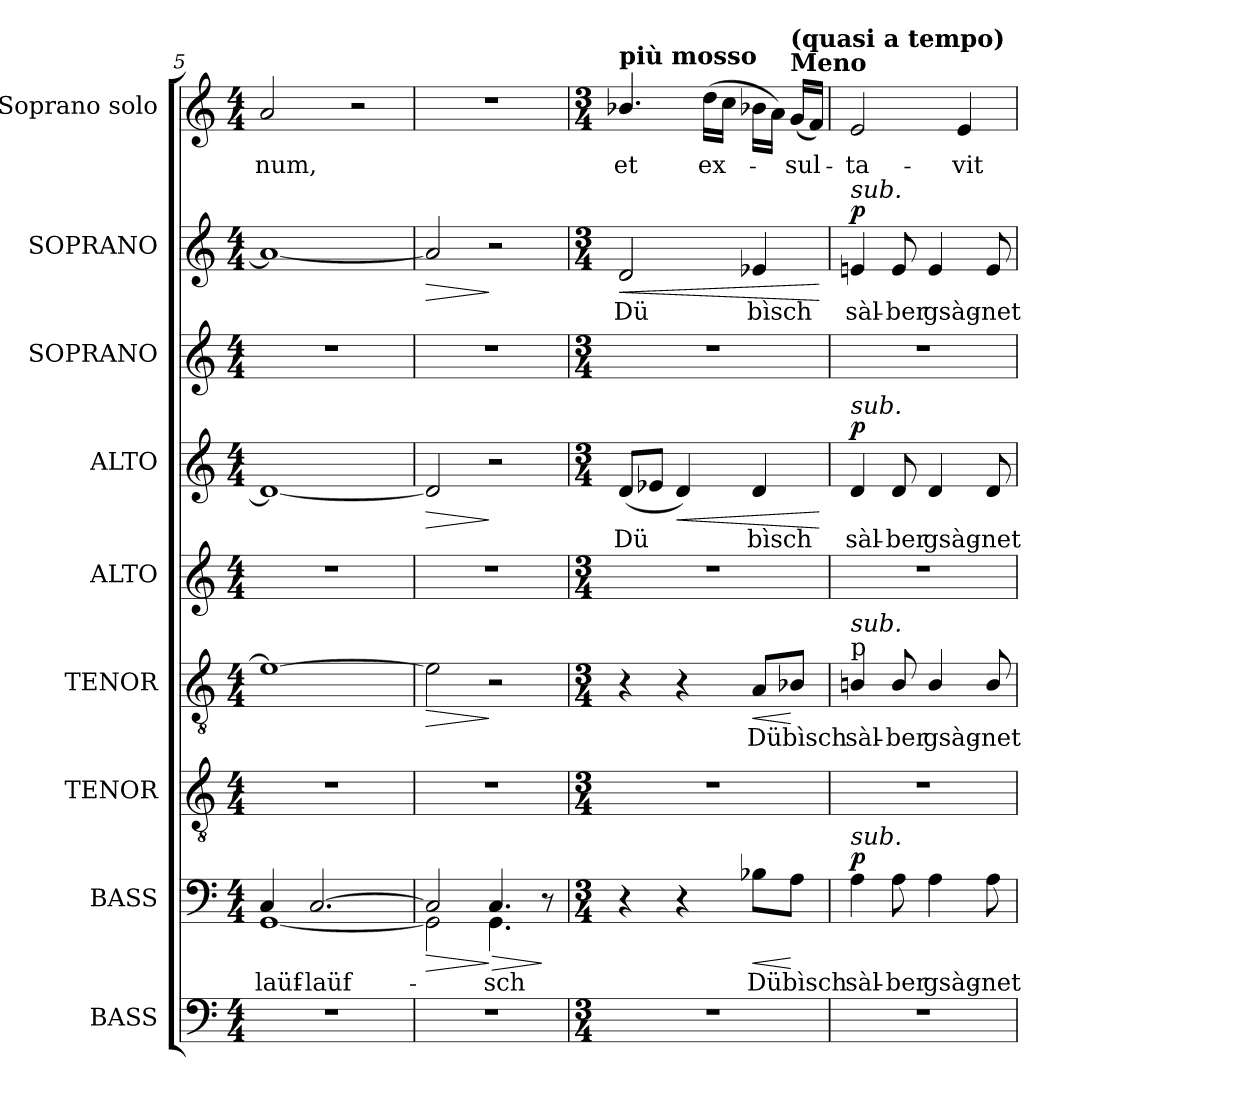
**kern	**kern	**text	**dynam	**kern	**kern	**text	**dynam	**kern	**kern	**text	**dynam	**kern	**kern	**text	**dynam	**kern	**text
*part9	*part8	*part8	*part8	*part7	*part6	*part6	*part6	*part5	*part4	*part4	*part4	*part3	*part2	*part2	*part2	*part1	*part1
*staff9	*staff8	*staff8	*staff8	*staff7	*staff6	*staff6	*staff6	*staff5	*staff4	*staff4	*staff4	*staff3	*staff2	*staff2	*staff2	*staff1	*staff1
*I"BASS	*I"BASS	*	*	*I"TENOR	*I"TENOR	*	*	*I"ALTO	*I"ALTO	*	*	*I"SOPRANO	*I"SOPRANO	*	*	*I"Soprano solo	*
*I'B.	*I'B.	*	*	*I'T.	*I'T.	*	*	*I'A.	*I'A.	*	*	*I'S.	*I'S.	*	*	*I'S.	*
*clefF4	*clefF4	*	*	*clefGv2	*clefGv2	*	*	*clefG2	*clefG2	*	*	*clefG2	*clefG2	*	*	*clefG2	*
*	*	*	*	*ITrd7c12	*ITrd7c12	*	*	*	*	*	*	*	*	*	*	*	*
*k[]	*k[]	*	*	*k[]	*k[]	*	*	*k[]	*k[]	*	*	*k[]	*k[]	*	*	*k[]	*
*M4/4	*M4/4	*	*	*M4/4	*M4/4	*	*	*M4/4	*M4/4	*	*	*M4/4	*M4/4	*	*	*M4/4	*
=5	=5	=5	=5	=5	=5	=5	=5	=5	=5	=5	=5	=5	=5	=5	=5	=5	=5
!	!	!LO:LY:a:color=#000000	!	!	!	!	!	!	!	!	!	!	!	!	!	!	!
*	*^	*	*	*	*	*	*	*	*	*	*	*	*	*	*	*	*
!	!	!	!LO:LY:b:color=#000000	!	!	!	!	!	!	!	!	!	!	!	!	!	!	!
!	!	!	!	!	!	!	!	!	!	!	!	!	!	!	!	!	!	!LO:LY:b:color=#000000
1r	4Ci/	[<1GGi	laüf-	.	1r	1Ei_>	.	.	1r	1di_<	.	.	1r	1ai_<	.	.	2ai/	-num,
!	!	!	!LO:LY:a:color=#000000	!	!	!	!	!	!	!	!	!	!	!	!	!	!	!
.	[>2.Ci/	.	laüf-	.	.	.	.	.	.	.	.	.	.	.	.	.	.	.
.	.	.	.	.	.	.	.	.	.	.	.	.	.	.	.	.	2r	.
=6	=6	=6	=6	=6	=6	=6	=6	=6	=6	=6	=6	=6	=6	=6	=6	=6	=6	=6
!	!	!	!	!LO:HP:b	!	!	!	!LO:HP:b	!	!	!	!LO:HP:b	!	!	!	!LO:HP:b	!	!
1r	2Ci/]	2GGi\]	.	>	1r	2Ei\]	.	>	1r	2di/]	.	>	1r	2ai/]	.	>	1r	.
!	!	!	!LO:LY:a:color=#000000	!	!	!	!	!	!	!	!	!	!	!	!	!	!	!
!	!	!	!LO:LY:b:color=#000000	!LO:HP:n=1:b	!	!	!	!	!	!	!	!	!	!	!	!	!	!
.	4.Ci/	4.GGi\	-sch	] >	.	2r	.	]	.	2r	.	]	.	2r	.	]	.	.
.	8r	8ryy	.	]	.	.	.	.	.	.	.	.	.	.	.	.	.	.
*	*v	*v	*	*	*	*	*	*	*	*	*	*	*	*	*	*	*	*
!!LO:LB:g=z
=7	=7	=7	=7	=7	=7	=7	=7	=7	=7	=7	=7	=7	=7	=7	=7	=7	=7
*M3/4	*M3/4	*	*	*M3/4	*M3/4	*	*	*M3/4	*M3/4	*	*	*M3/4	*M3/4	*	*	*M3/4	*
*	*^	*	*	*	*	*	*	*	*	*	*	*	*	*	*	*	*
!LO:N:vis=1	!	!	!	!	!LO:N:vis=1	!	!	!	!LO:N:vis=1	!	!	!	!	!	!	!	!	!
*	*v	*v	*	*	*	*	*	*	*	*	*	*	*	*	*	*	*	*
*	*^	*	*	*	*	*	*	*	*	*	*	*	*	*	*	*	*
!	!	!	!	!	!	!	!	!	!	!	!LO:LY:b:color=#000000	!	!LO:N:vis=1	!	!	!	!	!
*	*v	*v	*	*	*	*	*	*	*	*	*	*	*	*	*	*	*	*
*	*^	*	*	*	*	*	*	*	*	*	*	*	*	*	*	*	*
!	!	!	!	!	!	!	!	!	!	!	!	!	!	!	!LO:LY:b:color=#000000	!LO:HP:b	!	!
*	*v	*v	*	*	*	*	*	*	*	*	*	*	*	*	*	*	*	*
*	*^	*	*	*	*	*	*	*	*	*	*	*	*	*	*	*	*
!	!	!	!	!	!	!	!	!	!	!	!	!	!	!	!	!	!LO:TX:a:B:t=più mosso	!
!	!	!	!	!	!	!	!	!	!	!	!	!	!	!	!	!	!	!LO:LY:b:color=#000000
*	*v	*v	*	*	*	*	*	*	*	*	*	*	*	*	*	*	*	*
2.r	4r	.	.	2.r	4r	.	.	2.r	(8di/L	Dü	.	2.r	2di/	Dü	<	4.b-Xi/	et
.	.	.	.	.	.	.	.	.	8e-Xi/J	.	.	.	.	.	.	.	.
!	!	!	!	!	!	!	!	!	!	!	!LO:HP:b	!	!	!	!	!	!
.	4r	.	.	.	4r	.	.	.	4di/)	.	<	.	.	.	.	.	.
!	!	!	!	!	!	!	!	!	!	!	!	!	!	!	!	!	!LO:LY:b:color=#000000
.	.	.	.	.	.	.	.	.	.	.	.	.	.	.	.	(16ddi\LL	ex-
.	.	.	.	.	.	.	.	.	.	.	.	.	.	.	.	16cci\JJ	.
!	!	!LO:LY:b:color=#000000	!LO:HP:b	!	!	!	!	!	!	!	!	!	!	!	!	!	!
!	!	!	!	!	!	!LO:LY:b:color=#000000	!LO:HP:b	!	!	!	!	!	!	!	!	!	!
!	!	!	!	!	!	!	!	!	!	!LO:LY:b:color=#000000	!	!	!	!	!	!	!
!	!	!	!	!	!	!	!	!	!	!	!	!	!	!LO:LY:b:color=#000000	!	!	!
.	8B-Xi\L	Dü	<	.	8AAi/L	Dü	<	.	4di/	bìsch	.	.	4e-Xi/	bìsch	.	16b-Xi\LL	.
.	.	.	.	.	.	.	.	.	.	.	.	.	.	.	.	16ai\JJ)	.
!	!	!LO:LY:b:color=#000000	!	!	!	!	!	!	!	!	!	!	!	!	!	!	!
!	!	!	!	!	!	!LO:LY:b:color=#000000	!	!	!	!	!	!	!	!	!	!	!
!	!	!	!	!	!	!	!	!	!	!	!	!	!	!	!	!LO:TX:a:B:t=Meno	!
!	!	!	!	!	!	!	!	!	!	!	!	!	!	!	!	!LO:TX:B:t=(quasi a tempo)	!
!	!	!	!	!	!	!	!	!	!	!	!	!	!	!	!	!	!LO:LY:b:color=#000000
.	8Ai\J	bìsch	[	.	8BB-Xi/J	bìsch	[	.	.	.	.	.	.	.	.	(16gi/LL	-sul-
.	.	.	.	.	.	.	.	.	.	.	.	.	.	.	.	16fi/JJ)	.
.	.	.	.	.	.	.	.	.	.	.	[	.	.	.	[	.	.
=8	=8	=8	=8	=8	=8	=8	=8	=8	=8	=8	=8	=8	=8	=8	=8	=8	=8
!LO:N:vis=1	!	!	!	!	!	!	!	!	!	!	!	!	!	!	!	!	!
!	!	!LO:LY:b:color=#000000	!	!LO:N:vis=1	!	!	!	!	!	!	!	!	!	!	!	!	!
!	!	!	!	!	!	!LO:LY:b:color=#000000	!	!LO:N:vis=1	!	!	!	!	!	!	!	!	!
!	!	!	!	!	!	!	!	!	!	!LO:LY:b:color=#000000	!	!LO:N:vis=1	!	!	!	!	!
!	!	!	!	!	!	!	!	!	!	!	!	!	!	!LO:LY:b:color=#000000	!	!	!
!	!	!	!	!	!	!	!	!	!	!	!	!	!LO:TX:a:i:t=sub.	!	!	!	!
!	!	!	!	!	!	!	!	!	!LO:TX:a:i:t=sub.	!	!	!	!	!	!	!	!
!	!	!	!	!	!LO:TX:a:t=p	!	!	!	!	!	!	!	!	!	!	!	!
!	!	!	!	!	!LO:TX:i:t=sub.	!	!	!	!	!	!	!	!	!	!	!	!
!	!LO:TX:a:i:t=sub.	!	!	!	!	!	!	!	!	!	!	!	!	!	!	!	!
!	!	!	!	!	!	!	!	!	!	!	!	!	!	!	!	!	!LO:LY:b:color=#000000
2.r	4Ai\	sàl-	p	2.r	4BBni/	sàl-	.	2.r	4di/	sàl-	p	2.r	4eni/	sàl-	p	2ei/	-ta-
!	!	!LO:LY:b:color=#000000	!	!	!	!	!	!	!	!	!	!	!	!	!	!	!
!	!	!	!	!	!	!LO:LY:b:color=#000000	!	!	!	!	!	!	!	!	!	!	!
!	!	!	!	!	!	!	!	!	!	!LO:LY:b:color=#000000	!	!	!	!	!	!	!
!	!	!	!	!	!	!	!	!	!	!	!	!	!	!LO:LY:b:color=#000000	!	!	!
.	8Ai\	-ber	.	.	8BBi/	-ber	.	.	8di/	-ber	.	.	8ei/	-ber	.	.	.
!	!	!LO:LY:b:color=#000000	!	!	!	!	!	!	!	!	!	!	!	!	!	!	!
!	!	!	!	!	!	!LO:LY:b:color=#000000	!	!	!	!	!	!	!	!	!	!	!
!	!	!	!	!	!	!	!	!	!	!LO:LY:b:color=#000000	!	!	!	!	!	!	!
!	!	!	!	!	!	!	!	!	!	!	!	!	!	!LO:LY:b:color=#000000	!	!	!
.	4Ai\	gsàg-	.	.	4BBi/	gsàg-	.	.	4di/	gsàg-	.	.	4ei/	gsàg-	.	.	.
!	!	!	!	!	!	!	!	!	!	!	!	!	!	!	!	!	!LO:LY:b:color=#000000
.	.	.	.	.	.	.	.	.	.	.	.	.	.	.	.	4ei/	-vit
!	!	!LO:LY:b:color=#000000	!	!	!	!	!	!	!	!	!	!	!	!	!	!	!
!	!	!	!	!	!	!LO:LY:b:color=#000000	!	!	!	!	!	!	!	!	!	!	!
!	!	!	!	!	!	!	!	!	!	!LO:LY:b:color=#000000	!	!	!	!	!	!	!
!	!	!	!	!	!	!	!	!	!	!	!	!	!	!LO:LY:b:color=#000000	!	!	!
.	8Ai\	-net	.	.	8BBi/	-net	.	.	8di/	-net	.	.	8ei/	-net	.	.	.
=	=	=	=	=	=	=	=	=	=	=	=	=	=	=	=	=	=
*-	*-	*-	*-	*-	*-	*-	*-	*-	*-	*-	*-	*-	*-	*-	*-	*-	*-
